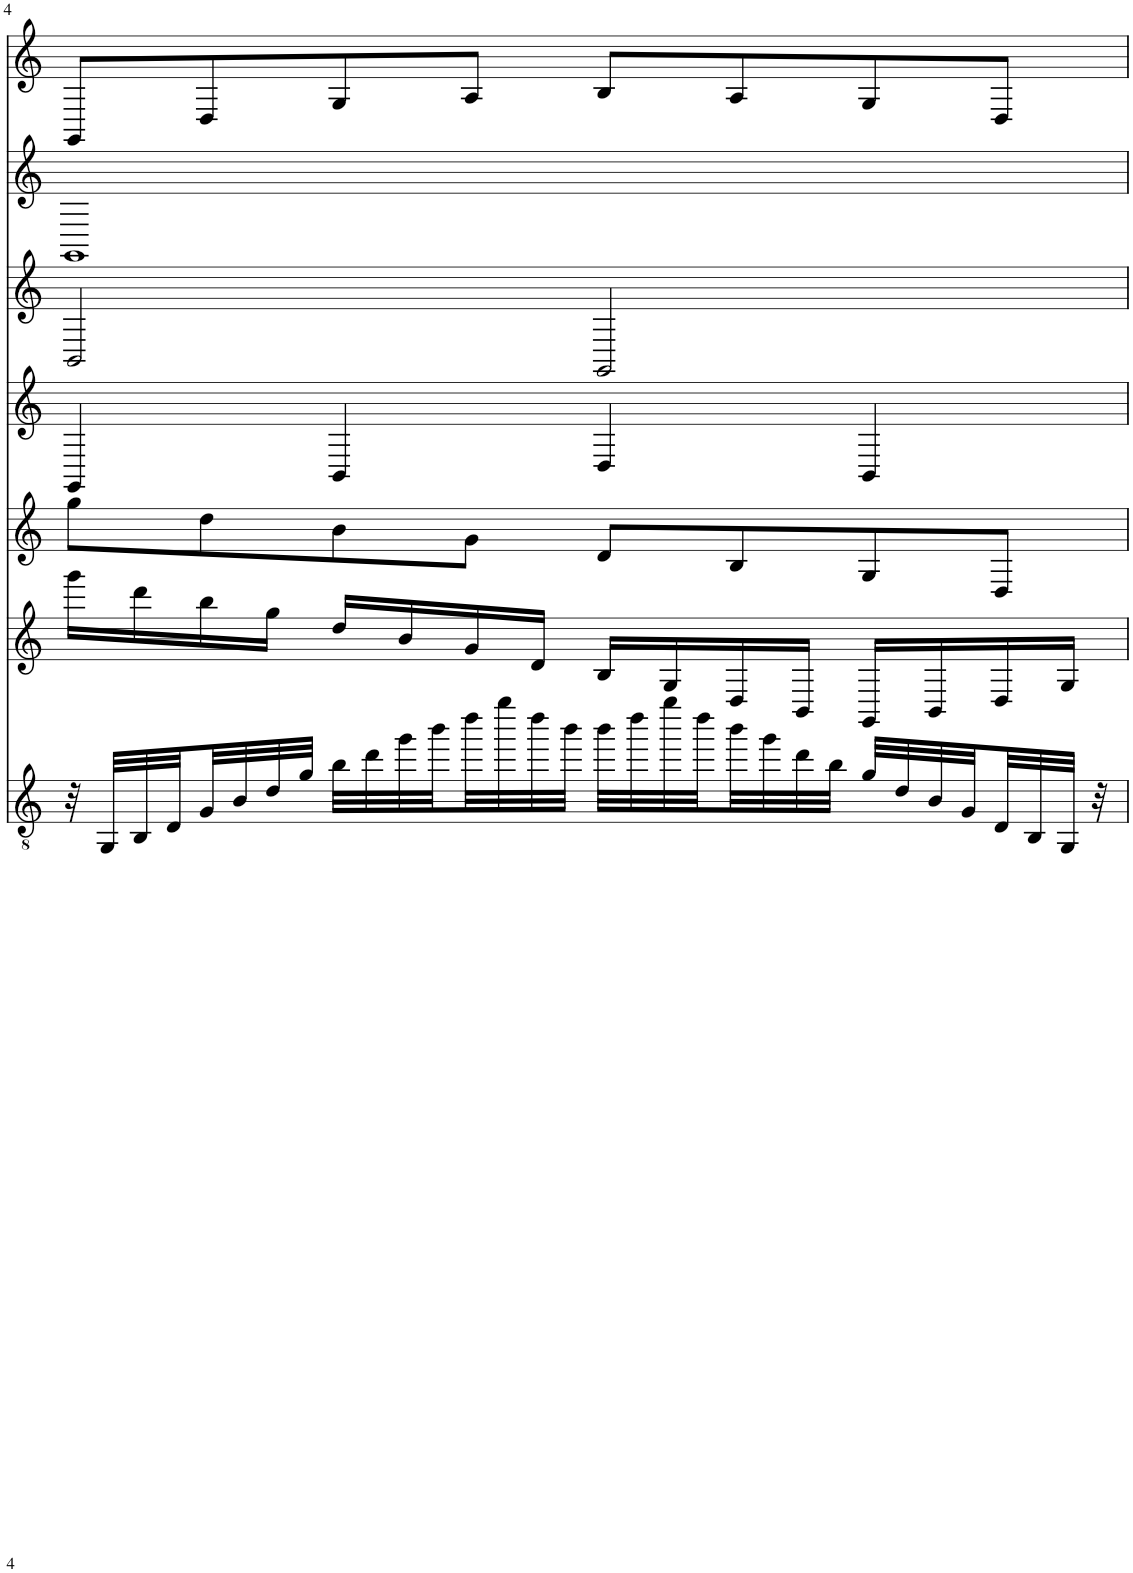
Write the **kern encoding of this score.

**kern	**kern	**kern	**kern	**kern	**kern	**kern
*part7	*part6	*part5	*part4	*part3	*part2	*part1
*staff7	*staff6	*staff5	*staff4	*staff3	*staff2	*staff1
*I"Triples-Croches	*I"Doubles-Croches	*I"Croches	*I"Noires	*I"Blanches	*I"Rondes	*I"M�lodie
!!LO:PB:g=z
*clefGv2	*clefG2	*clefG2	*clefG2	*clefG2	*clefG2	*clefG2
*	*Trd-7c-12	*Trd1c2	*	*	*	*
*k[]	*k[]	*k[]	*k[]	*k[]	*k[]	*k[]
*M4/4	*M4/4	*M4/4	*M4/4	*M4/4	*M4/4	*M4/4
=4	=4	=4	=4	=4	=4	=4
32r	16ggg\LL	8gg\L	4GG/	2BB/	1GG	8GG/L
32GG/LLL	.	.	.	.	.	.
32BB/	16ddd\	.	.	.	.	.
32D/	.	.	.	.	.	.
32G/	16bb\	8dd\	.	.	.	8D/
32B/	.	.	.	.	.	.
32d/	16gg\JJ	.	.	.	.	.
32g/JJJ	.	.	.	.	.	.
32b\LLL	16dd/LL	8b\	4BB/	.	.	8G/
32dd\	.	.	.	.	.	.
32gg\	16b/	.	.	.	.	.
32bb\	.	.	.	.	.	.
32ddd\	16g/	8g\J	.	.	.	8A/J
32ggg\	.	.	.	.	.	.
32ddd\	16d/JJ	.	.	.	.	.
32bb\JJJ	.	.	.	.	.	.
32bb\LLL	16B/LL	8d/L	4D/	2GG/	.	8B/L
32ddd\	.	.	.	.	.	.
32ggg\	16G/	.	.	.	.	.
32ddd\	.	.	.	.	.	.
32bb\	16D/	8B/	.	.	.	8A/
32gg\	.	.	.	.	.	.
32dd\	16BB/JJ	.	.	.	.	.
32b\JJJ	.	.	.	.	.	.
32g/LLL	16GG/LL	8G/	4BB/	.	.	8G/
32d/	.	.	.	.	.	.
32B/	16BB/	.	.	.	.	.
32G/	.	.	.	.	.	.
32D/	16D/	8D/J	.	.	.	8D/J
32BB/	.	.	.	.	.	.
32GG/JJJ	16G/JJ	.	.	.	.	.
32r	.	.	.	.	.	.
=	=	=	=	=	=	=
*-	*-	*-	*-	*-	*-	*-
